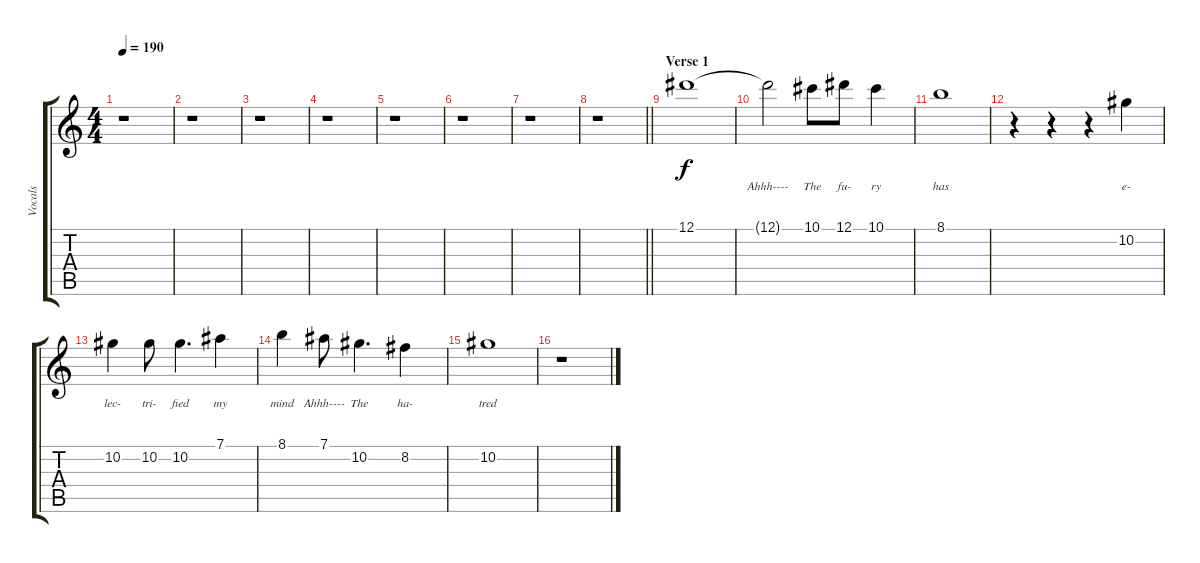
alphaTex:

\track ("Vocals" "Vocals") {instrument overdrivenguitar}
\staff {score tabs}
\tuning (Eb4 Bb3 Gb3 Db3 Ab2 Eb2) {hide}
\ts (4 4)
\tempo 190
\clef g2
\ks c
r.1{dy f} |
r.1 |
r.1 |
r.1 |
r.1 |
r.1 |
r.1 |
\barLineRight lightlight
r.1 |
\section ("" "Verse 1")
12.1.1{lyrics (0 "") lyrics (1 "") lyrics (2 "") lyrics (3 "") lyrics (4 "")} |
12.1{t}.2{lyrics (0 "Ahhh----") lyrics (1 "") lyrics (2 "") lyrics (3 "") lyrics (4 "")} 10.1.8{lyrics (0 "The") lyrics (1 "") lyrics (2 "") lyrics (3 "") lyrics (4 "")} 12.1.8{lyrics (0 "fu-") lyrics (1 "") lyrics (2 "") lyrics (3 "") lyrics (4 "")} 10.1.4{lyrics (0 "ry") lyrics (1 "") lyrics (2 "") lyrics (3 "") lyrics (4 "")} |
8.1.1{lyrics (0 "has") lyrics (1 "") lyrics (2 "") lyrics (3 "") lyrics (4 "")} |
r.4 r.4 r.4 10.2.4{lyrics (0 "e-") lyrics (1 "") lyrics (2 "") lyrics (3 "") lyrics (4 "")} |
10.2.4{lyrics (0 "lec-") lyrics (1 "") lyrics (2 "") lyrics (3 "") lyrics (4 "")} 10.2.8{lyrics (0 "tri-") lyrics (1 "") lyrics (2 "") lyrics (3 "") lyrics (4 "")} 10.2.4{d lyrics (0 "fied") lyrics (1 "") lyrics (2 "") lyrics (3 "") lyrics (4 "")} 7.1.4{lyrics (0 "my") lyrics (1 "") lyrics (2 "") lyrics (3 "") lyrics (4 "")} |
8.1.4{lyrics (0 "mind") lyrics (1 "") lyrics (2 "") lyrics (3 "") lyrics (4 "")} 7.1.8{lyrics (0 "Ahhh----") lyrics (1 "") lyrics (2 "") lyrics (3 "") lyrics (4 "")} 10.2.4{d lyrics (0 "The") lyrics (1 "") lyrics (2 "") lyrics (3 "") lyrics (4 "")} 8.2.4{lyrics (0 "ha-") lyrics (1 "") lyrics (2 "") lyrics (3 "") lyrics (4 "")} |
10.2.1{lyrics (0 "tred") lyrics (1 "") lyrics (2 "") lyrics (3 "") lyrics (4 "")} |
r.1
